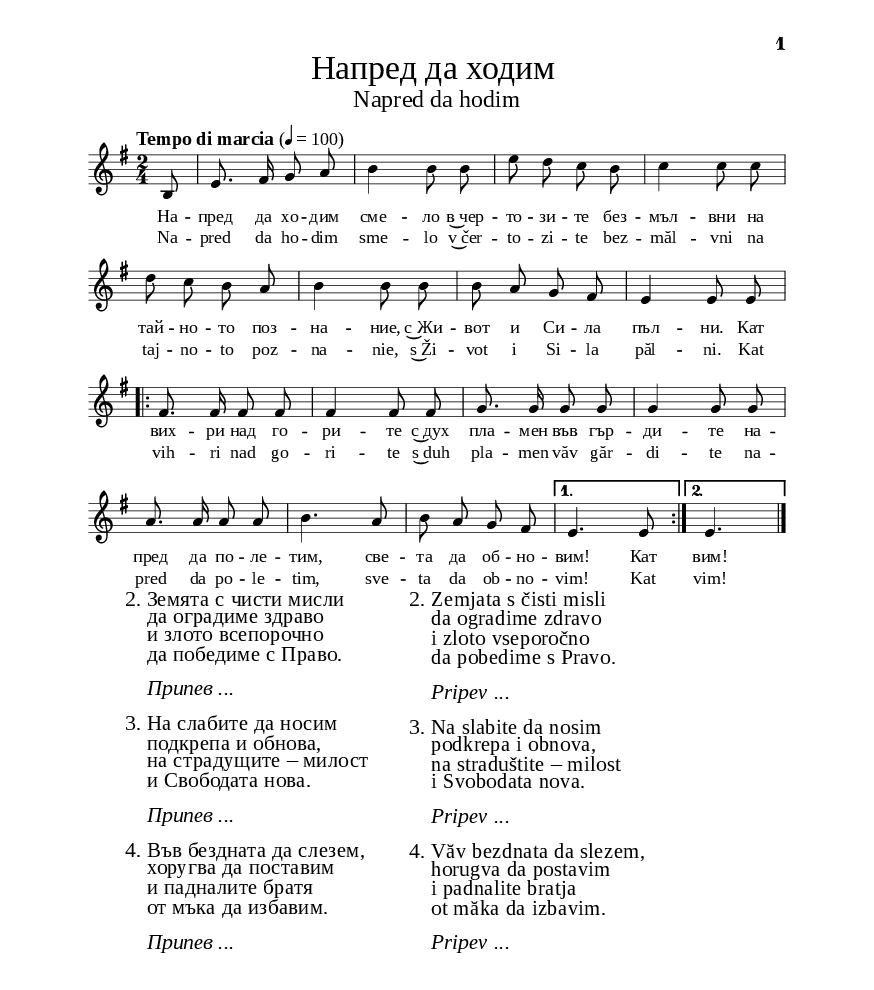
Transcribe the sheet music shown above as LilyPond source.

\version "2.24.3"

% include paper part and global functions
\include "include/globals.ily"

\bookpart {
  \label #'ref036
  \tocItem \markup "Напред да ходим – Napred da hodim"
  \include "include/bookpart-paper.ily"
  \score {
    \include "include/score-layout.ily"

    \new Voice \absolute {
      \clef treble
      \key e \minor
      \time 2/4
      \tempoFunc "Tempo di marcia" 4 "100"
      \autoBeamOff
      \partial 8


      b8 | e'8. fis'16 g'8 a' | b'4 b'8 b' | e''8 d'' c'' b' | c''4 c''8 c'' \break |
      d''8 c'' b' a' | b'4 b'8 b' | b'8 a' g' fis' | e'4 e'8 e' \break |
      \repeat volta 2 {
        fis'8. fis'16 fis'8 fis' |
        fis'4 fis'8 fis' |
        g'8. g'16 g'8 g' |
        g'4 g'8 g' | \break

        a'8.  a'16 a'8 a' |
        b'4. a'8 |
        b'8 a' g'  fis'8 |
      } \alternative {
        {  e'4. e'8 |}
        {e'4. \bar "|." \break }
      }
    }

    \addlyrics {
      На -- пред
      да хо -- дим сме -- ло в~чер -- то -- зи -- те
      без -- мъл -- вни на тай -- но -- то поз -- на --
      ние, с~Жи -- вот и Си -- ла пъл -- ни. Кат вих
      -- ри над го -- ри -- те с~дух пла -- мен във
      гър -- ди -- те на -- пред да по -- ле -- тим,
      све -- та да об -- но -- вим! Кат вим!}
      \addlyrics {
        Na -- pred
        da ho -- dim sme -- lo v~čer -- to -- zi -- te
        bez -- măl -- vni na taj -- no -- to poz -- na --
        nie, s~Ži -- vot i Si -- la păl -- ni. Kat vih
        -- ri nad go -- ri -- te s~duh pla -- men văv
        găr -- di -- te na -- pred da po -- le -- tim,
        sve -- ta da ob -- no -- vim! Kat vim!}

        \header {
          title = \titleFunc "Напред да ходим " "Napred da hodim"
        }

        \midi{}

      } % score



      \markup \fontsize #bgCoupletFontSize {
        \hspace #5
        \override #`(baseline-skip . ,bgCoupletBaselineSkip)
        \column {
          \line {  2. Земята с чисти мисли}

          \line {   "   "да оградиме здраво}

          \line {   "   "и злото всепорочно}

          \line {   "   "да победиме с Право.}
          \line { "   "}

          \line { "   " \italic {Припев ... }}
          \line { "   "}


          \line {   3. На слабите да носим}

          \line {   "   "подкрепа и обнова,}

          \line {   "   "на страдущите – милост}

          \line {   "   "и Свободата нова.}

          \line { "   "}
          \line { "   " \italic {Припев ...}}
          \line { "   " }

          \line {  4. Във бездната да слезем,}

          \line {   "   "хоругва да поставим}

          \line {   "   "и падналите братя}

          \line {   "   "от мъка да избавим.}

          \line { "   "}
          \line { "   " \italic {Припев ...}}


        }

        \hspace #5
        \override #`(baseline-skip . ,bgCoupletBaselineSkip)
        \column {
          \line {  2. Zemjata s čisti misli}

          \line {   "   "da ogradime zdravo}

          \line {   "   "i zloto vseporočno}

          \line {   "   "da pobedime s Pravo.}
          \line { "   "}

          \line { "   " \italic {Pripev ... }}
          \line { "   "}


          \line {   3. Na slabite da nosim}

          \line {   "   "podkrepa i obnova,}

          \line {   "   "na straduštite – milost}

          \line {   "   "i Svobodata nova.}

          \line { "   "}
          \line { "   " \italic {Pripev ...}}
          \line { "   " }

          \line {  4. Văv bezdnata da slezem,}

          \line {   "   "horugva da postavim}

          \line {   "   "i padnalite bratja}

          \line {   "   "ot măka da izbavim.}

          \line { "   "}
          \line { "   " \italic {Pripev ...}}


        } %column
      } % markup



      \pageBreak



      \markup \fontsize #bgCoupletFontSize {
        \hspace #5
        \override #`(baseline-skip . ,bgCoupletBaselineSkip)
        \column {


          \line {   5. Тогава да отворим}

          \line {   "   "на новий град вратите,}

          \line {   "   "в Иерусалим да влезем –}

          \line {   "   "света на Светлините.}
          \line { "   "}

          \line { "   " \italic  {Припев ...}}
          \line { "   "}

        }

        \hspace #5
        \override #`(baseline-skip . ,bgCoupletBaselineSkip)
        \column {


          \line {   5. Togava da otvorim}

          \line {   "   "na novij grad vratite,}

          \line {   "   "v Ierusalim da vlezem –}

          \line {   "   "sveta na Svetlinite.}
          \line { "   "}

          \line { "   " \italic  {Pripev ...}}
          \line { "   "}

        } %column
      } % markup

      % include foreign translation(s) of the song
       \version "2.24.3"

\markup \fill-line { \fontsize #deTitleFontSize "Lasst uns kühn vorwärtsgehen" }
\markup \null
\markup \null
\markup \fontsize #deCoupletFontSize {
  \hspace #10
  \override #`(baseline-skip . ,deCoupletBaselineSkip)

  \column {

    \line { 1. Vorwärts, lasst uns kühn vorangehen}
    \line { "   "in die stillen Paläste des geheimen Wissens,}
    \line { "   "erfüllt von Leben und Kraft.}
    \line { "   " }

    \line { "   " \italic { Refrain ...}  }
    \line { "   " }

    \line { "   "Wie ein Sturmwind über den Wäldern,}

    \line { "   "mit feurigem Atem in der Brust, }

    \line { "   "vorwärts, schwingen wir uns auf, }

    \line { "   "erneuern wir die Welt!}
    \line { "   " }

    \line { 2. Lasst uns die Erde }

    \line { "   "mit reinen Gedanken fest umzäunen }

    \line { "   "und das lasterhafte Böse}

    \line { "   "mit Recht besiegen.}
    \line { "   " }

    \line { "   " \italic { Refrain ...}  }
    \line { "   " }
    \line {3. Lasst uns den Schwachen}

    \line { "   "Stärkung und Erneuerung bringen,}

    \line { "   "den Leidenden Erbarmen}

    \line { "   "und die neue Freiheit.}
    \line { "   " }

    \line { "   " \italic { Refrain ...}  }
    \line { "   " }

    \line { 4. Lasst uns in den Abgrund steigen,}

    \line { "   "das Banner aufpflanzen}

    \line { "   "und die gefallenen Brüder}

    \line { "   "von der Qual erlösen.}
    \line { "   " }

    \line { "   " \italic { Refrain ...}  }
    \line { "   " }

    \line { 5. Dann lasst uns die Tore}

    \line { "   "der neuen Stadt öffnen,}

    \line { "   "lasst uns eintreten in Jerusalem  –}

    \line { "   "die Welt der Lichter.}

    \line { "   " }
    \line { "   " \italic { Refrain ... }}
  }
}


    } % bookpart
